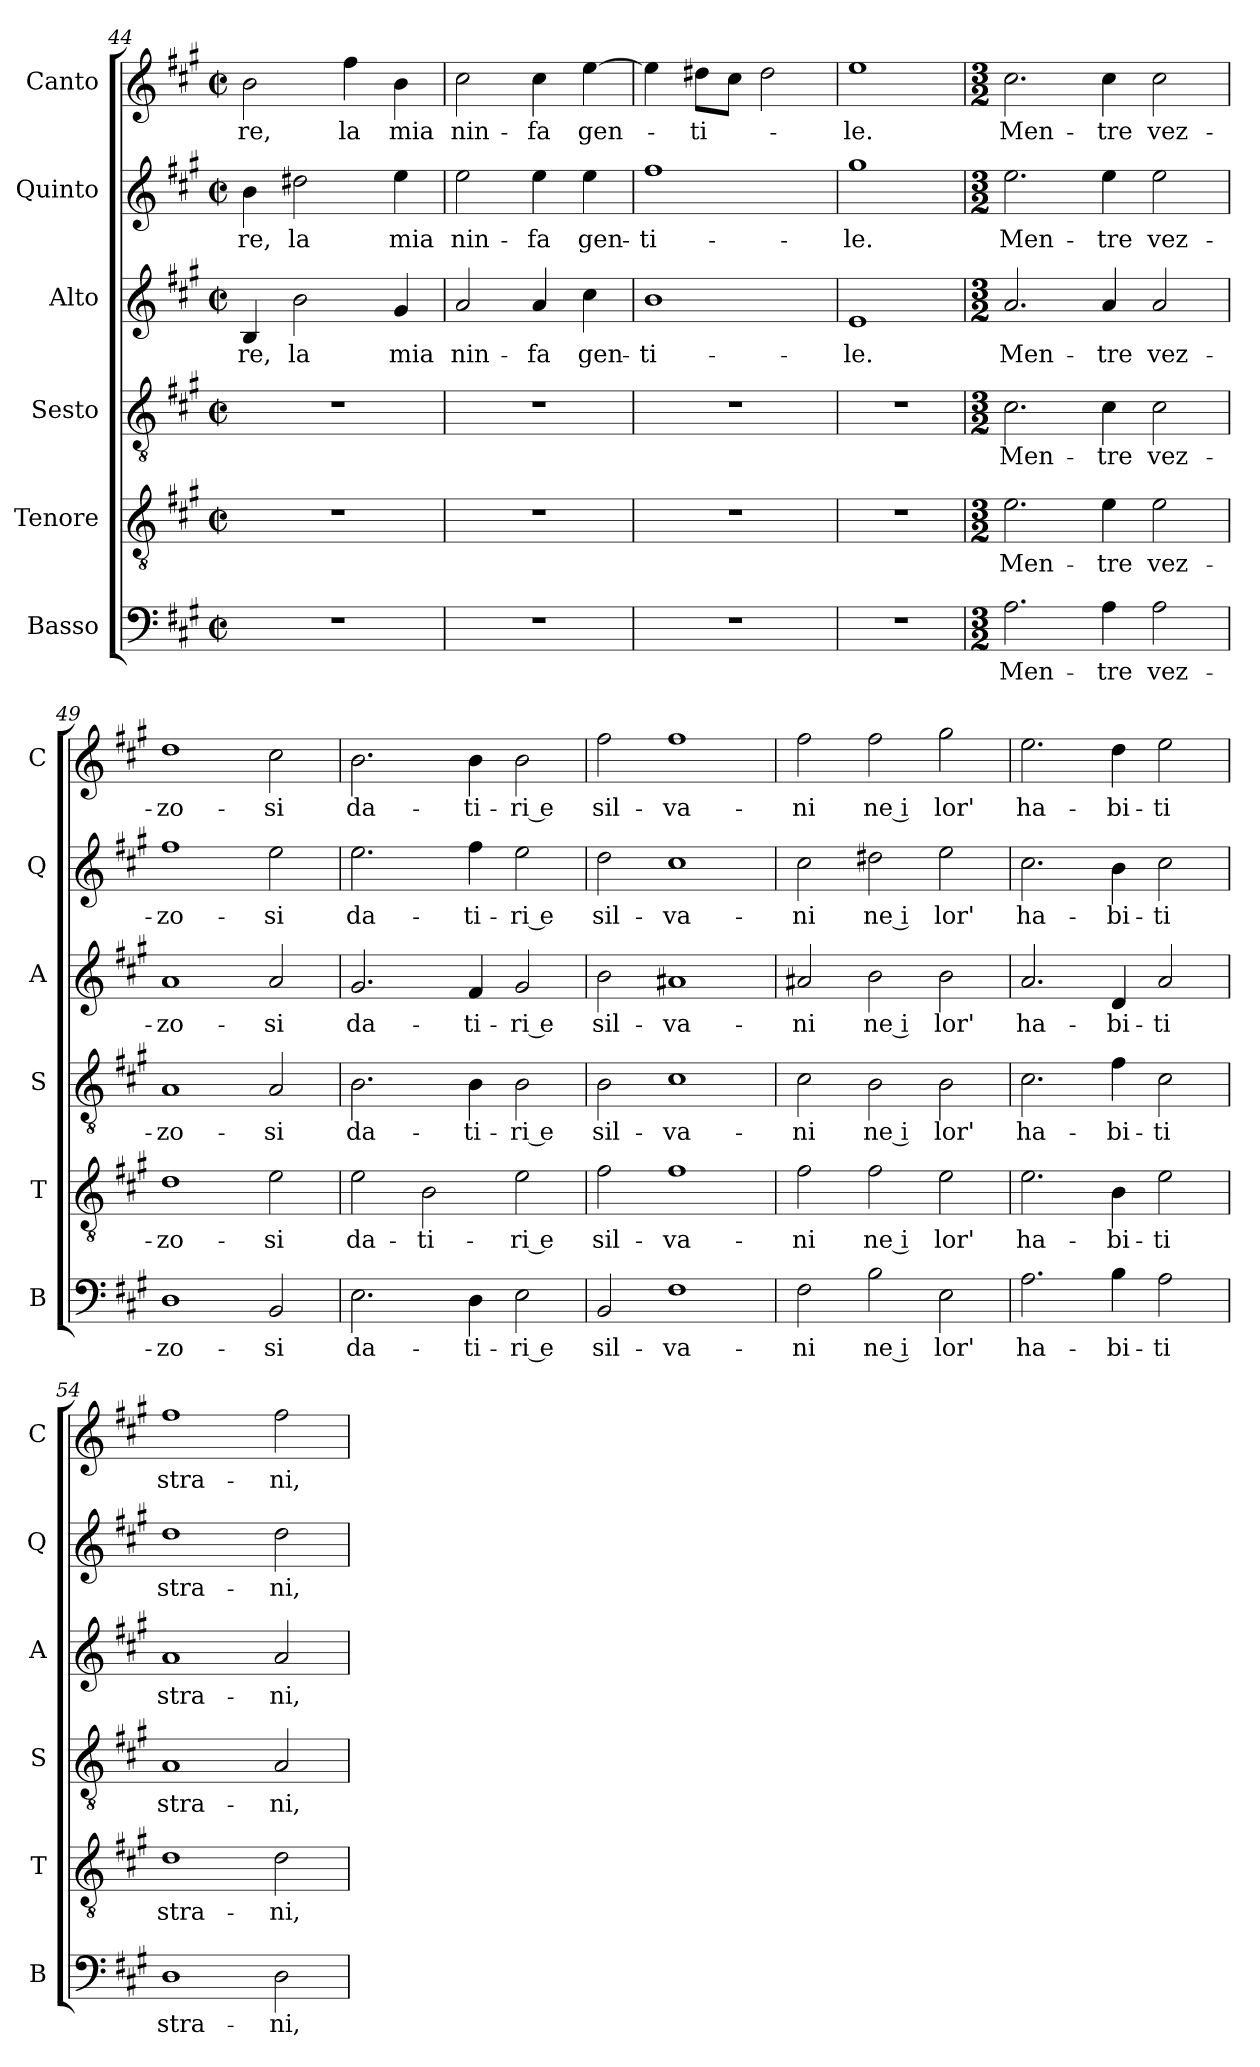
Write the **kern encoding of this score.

**kern	**text	**kern	**text	**kern	**text	**kern	**text	**kern	**text	**kern	**text
*part6	*part6	*part5	*part5	*part4	*part4	*part3	*part3	*part2	*part2	*part1	*part1
*staff6	*staff6	*staff5	*staff5	*staff4	*staff4	*staff3	*staff3	*staff2	*staff2	*staff1	*staff1
*I"Basso	*	*I"Tenore	*	*I"Sesto	*	*I"Alto	*	*I"Quinto	*	*I"Canto	*
*I'B	*	*I'T	*	*I'S	*	*I'A	*	*I'Q	*	*I'C	*
*clefF4	*	*clefGv2	*	*clefGv2	*	*clefG2	*	*clefG2	*	*clefG2	*
*k[f#c#g#]	*	*k[f#c#g#]	*	*k[f#c#g#]	*	*k[f#c#g#]	*	*k[f#c#g#]	*	*k[f#c#g#]	*
*A:	*	*A:	*	*A:	*	*A:	*	*A:	*	*A:	*
*M2/2	*	*M2/2	*	*M2/2	*	*M2/2	*	*M2/2	*	*M2/2	*
*met(c|)	*	*met(c|)	*	*met(c|)	*	*met(c|)	*	*met(c|)	*	*met(c|)	*
=44	=44	=44	=44	=44	=44	=44	=44	=44	=44	=44	=44
!	!	!	!	!	!	!	!LO:LY:b	!	!LO:LY:b	!	!LO:LY:b
1r	.	1r	.	1r	.	4B/	-re,	4b\	-re,	2b\	-re,
!	!	!	!	!	!	!	!LO:LY:b	!	!LO:LY:b	!	!
.	.	.	.	.	.	2b\	la	2dd#X\	la	.	.
!	!	!	!	!	!	!	!	!	!	!	!LO:LY:b
.	.	.	.	.	.	.	.	.	.	4ff#\	la
!	!	!	!	!	!	!	!LO:LY:b	!	!LO:LY:b	!	!LO:LY:b
.	.	.	.	.	.	4g#/	mia	4ee\	mia	4b\	mia
=45	=45	=45	=45	=45	=45	=45	=45	=45	=45	=45	=45
!	!	!	!	!	!	!	!LO:LY:b	!	!LO:LY:b	!	!LO:LY:b
1r	.	1r	.	1r	.	2a/	nin-	2ee\	nin-	2cc#\	nin-
!	!	!	!	!	!	!	!LO:LY:b	!	!LO:LY:b	!	!LO:LY:b
.	.	.	.	.	.	4a/	-fa	4ee\	-fa	4cc#\	-fa
!	!	!	!	!	!	!	!LO:LY:b	!	!LO:LY:b	!	!LO:LY:b
.	.	.	.	.	.	4cc#\	gen-	4ee\	gen-	[4ee\	gen-
=46	=46	=46	=46	=46	=46	=46	=46	=46	=46	=46	=46
!	!	!	!	!	!	!	!LO:LY:b	!	!LO:LY:b	!	!
1r	.	1r	.	1r	.	1b	-ti-	1ff#	-ti-	4ee\]	.
!	!	!	!	!	!	!	!	!	!	!	!LO:LY:b
.	.	.	.	.	.	.	.	.	.	8dd#X\L	-ti-
.	.	.	.	.	.	.	.	.	.	8cc#\J	.
.	.	.	.	.	.	.	.	.	.	2dd#\	.
=47	=47	=47	=47	=47	=47	=47	=47	=47	=47	=47	=47
!	!	!	!	!	!	!	!LO:LY:b	!	!LO:LY:b	!	!LO:LY:b
1r	.	1r	.	1r	.	1e	-le.	1gg#	-le.	1ee	-le.
=48	=48	=48	=48	=48	=48	=48	=48	=48	=48	=48	=48
*M3/2	*	*M3/2	*	*M3/2	*	*M3/2	*	*M3/2	*	*M3/2	*
!	!LO:LY:b	!	!LO:LY:b	!	!LO:LY:b	!	!LO:LY:b	!	!LO:LY:b	!	!LO:LY:b
2.A\	Men-	2.e\	Men-	2.c#\	Men-	2.a/	Men-	2.ee\	Men-	2.cc#\	Men-
!	!LO:LY:b	!	!LO:LY:b	!	!LO:LY:b	!	!LO:LY:b	!	!LO:LY:b	!	!LO:LY:b
4A\	-tre	4e\	-tre	4c#\	-tre	4a/	-tre	4ee\	-tre	4cc#\	-tre
!	!LO:LY:b	!	!LO:LY:b	!	!LO:LY:b	!	!LO:LY:b	!	!LO:LY:b	!	!LO:LY:b
2A\	vez-	2e\	vez-	2c#\	vez-	2a/	vez-	2ee\	vez-	2cc#\	vez-
=49	=49	=49	=49	=49	=49	=49	=49	=49	=49	=49	=49
!	!LO:LY:b	!	!LO:LY:b	!	!LO:LY:b	!	!LO:LY:b	!	!LO:LY:b	!	!LO:LY:b
1D	-zo-	1d	-zo-	1A	-zo-	1a	-zo-	1ff#	-zo-	1dd	-zo-
!	!LO:LY:b	!	!LO:LY:b	!	!LO:LY:b	!	!LO:LY:b	!	!LO:LY:b	!	!LO:LY:b
2BB/	-si	2e\	-si	2A/	-si	2a/	-si	2ee\	-si	2cc#\	-si
=50	=50	=50	=50	=50	=50	=50	=50	=50	=50	=50	=50
!	!LO:LY:b	!	!LO:LY:b	!	!LO:LY:b	!	!LO:LY:b	!	!LO:LY:b	!	!LO:LY:b
2.E\	da-	2e\	da-	2.B\	da-	2.g#/	da-	2.ee\	da-	2.b\	da-
!	!	!	!LO:LY:b	!	!	!	!	!	!	!	!
.	.	2B\	-ti-	.	.	.	.	.	.	.	.
!	!LO:LY:b	!	!	!	!LO:LY:b	!	!LO:LY:b	!	!LO:LY:b	!	!LO:LY:b
4D\	-ti-	.	.	4B\	-ti-	4f#/	-ti-	4ff#\	-ti-	4b\	-ti-
!	!LO:LY:b	!	!LO:LY:b	!	!LO:LY:b	!	!LO:LY:b	!	!LO:LY:b	!	!LO:LY:b
2E\	-ri e	2e\	-ri e	2B\	-ri e	2g#/	-ri e	2ee\	-ri e	2b\	-ri e
!!LO:LB:g=z
=51	=51	=51	=51	=51	=51	=51	=51	=51	=51	=51	=51
!	!LO:LY:b	!	!LO:LY:b	!	!LO:LY:b	!	!LO:LY:b	!	!LO:LY:b	!	!LO:LY:b
2BB/	sil-	2f#\	sil-	2B\	sil-	2b\	sil-	2dd\	sil-	2ff#\	sil-
!	!LO:LY:b	!	!LO:LY:b	!	!LO:LY:b	!	!LO:LY:b	!	!LO:LY:b	!	!LO:LY:b
1F#	-va-	1f#	-va-	1c#	-va-	1a#X	-va-	1cc#	-va-	1ff#	-va-
=52	=52	=52	=52	=52	=52	=52	=52	=52	=52	=52	=52
!	!LO:LY:b	!	!LO:LY:b	!	!LO:LY:b	!	!LO:LY:b	!	!LO:LY:b	!	!LO:LY:b
2F#\	-ni	2f#\	-ni	2c#\	-ni	2a#X/	-ni	2cc#\	-ni	2ff#\	-ni
!	!LO:LY:b	!	!LO:LY:b	!	!LO:LY:b	!	!LO:LY:b	!	!LO:LY:b	!	!LO:LY:b
2B\	ne i	2f#\	ne i	2B\	ne i	2b\	ne i	2dd#X\	ne i	2ff#\	ne i
!	!LO:LY:b	!	!LO:LY:b	!	!LO:LY:b	!	!LO:LY:b	!	!LO:LY:b	!	!LO:LY:b
2E\	lor'	2e\	lor'	2B\	lor'	2b\	lor'	2ee\	lor'	2gg#\	lor'
=53	=53	=53	=53	=53	=53	=53	=53	=53	=53	=53	=53
!	!LO:LY:b	!	!LO:LY:b	!	!LO:LY:b	!	!LO:LY:b	!	!LO:LY:b	!	!LO:LY:b
2.A\	ha-	2.e\	ha-	2.c#\	ha-	2.a/	ha-	2.cc#\	ha-	2.ee\	ha-
!	!LO:LY:b	!	!LO:LY:b	!	!LO:LY:b	!	!LO:LY:b	!	!LO:LY:b	!	!LO:LY:b
4B\	-bi-	4B\	-bi-	4f#\	-bi-	4d/	-bi-	4b\	-bi-	4dd\	-bi-
!	!LO:LY:b	!	!LO:LY:b	!	!LO:LY:b	!	!LO:LY:b	!	!LO:LY:b	!	!LO:LY:b
2A\	-ti	2e\	-ti	2c#\	-ti	2a/	-ti	2cc#\	-ti	2ee\	-ti
=54	=54	=54	=54	=54	=54	=54	=54	=54	=54	=54	=54
!	!LO:LY:b	!	!LO:LY:b	!	!LO:LY:b	!	!LO:LY:b	!	!LO:LY:b	!	!LO:LY:b
1D	stra-	1d	stra-	1A	stra-	1a	stra-	1dd	stra-	1ff#	stra-
!	!LO:LY:b	!	!LO:LY:b	!	!LO:LY:b	!	!LO:LY:b	!	!LO:LY:b	!	!LO:LY:b
2D\	-ni,	2d\	-ni,	2A/	-ni,	2a/	-ni,	2dd\	-ni,	2ff#\	-ni,
=	=	=	=	=	=	=	=	=	=	=	=
*-	*-	*-	*-	*-	*-	*-	*-	*-	*-	*-	*-
